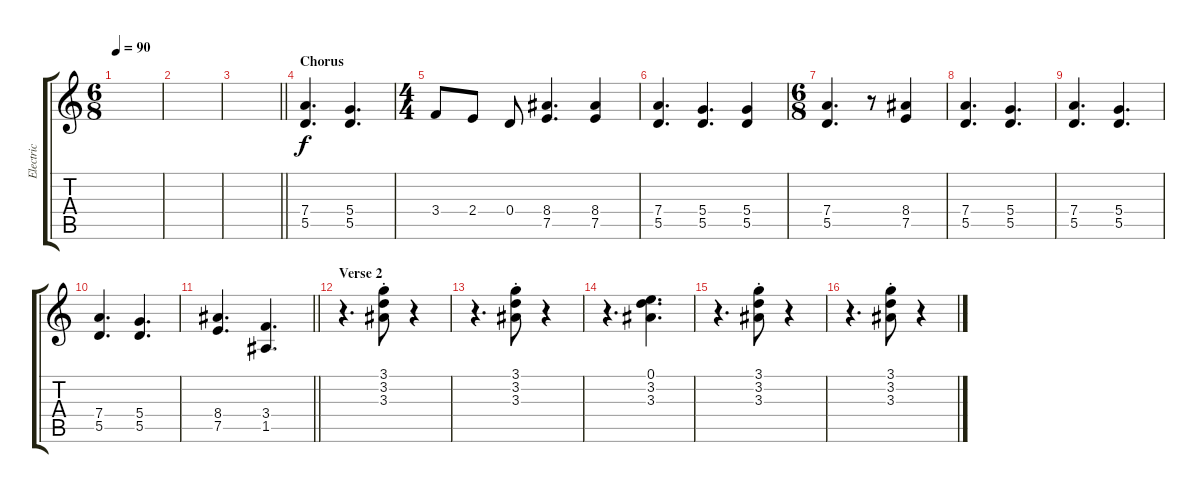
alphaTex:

\track ("Electric" "Electric") {instrument overdrivenguitar}
\staff {score tabs}
\tuning (E4 B3 G3 D3 A2 E2) {hide}
\ts (6 8)
\tempo 90
\clef g2
\ks c
|
|
\barLineRight lightlight
|
\section ("" "Chorus")
(7.4 5.5).4{d} (5.4 5.5).4{d} |
\ts (4 4)
3.4.8 2.4.8 0.4.8 (8.4 7.5).4{d} (8.4 7.5).4 |
(7.4 5.5).4{d} (5.4 5.5).4{d} (5.4 5.5).4 |
\ts (6 8)
(7.4 5.5).4{d} r.8 (8.4 7.5).4 |
(7.4 5.5).4{d} (5.4 5.5).4{d} |
(7.4 5.5).4{d} (5.4 5.5).4{d} |
(7.4 5.5).4{d} (5.4 5.5).4{d} |
\barLineRight lightlight
(8.4 7.5).4{d} (3.4 1.5).4{d} |
\section ("" "Verse 2")
r.4{d} (3.1{st} 3.2{st} 3.3{st}).8 r.4 |
r.4{d} (3.1{st} 3.2{st} 3.3{st}).8 r.4 |
r.4{d} (0.1 3.2 3.3).4{d} |
r.4{d} (3.1{st} 3.2{st} 3.3{st}).8 r.4 |
r.4{d} (3.1{st} 3.2{st} 3.3{st}).8 r.4
